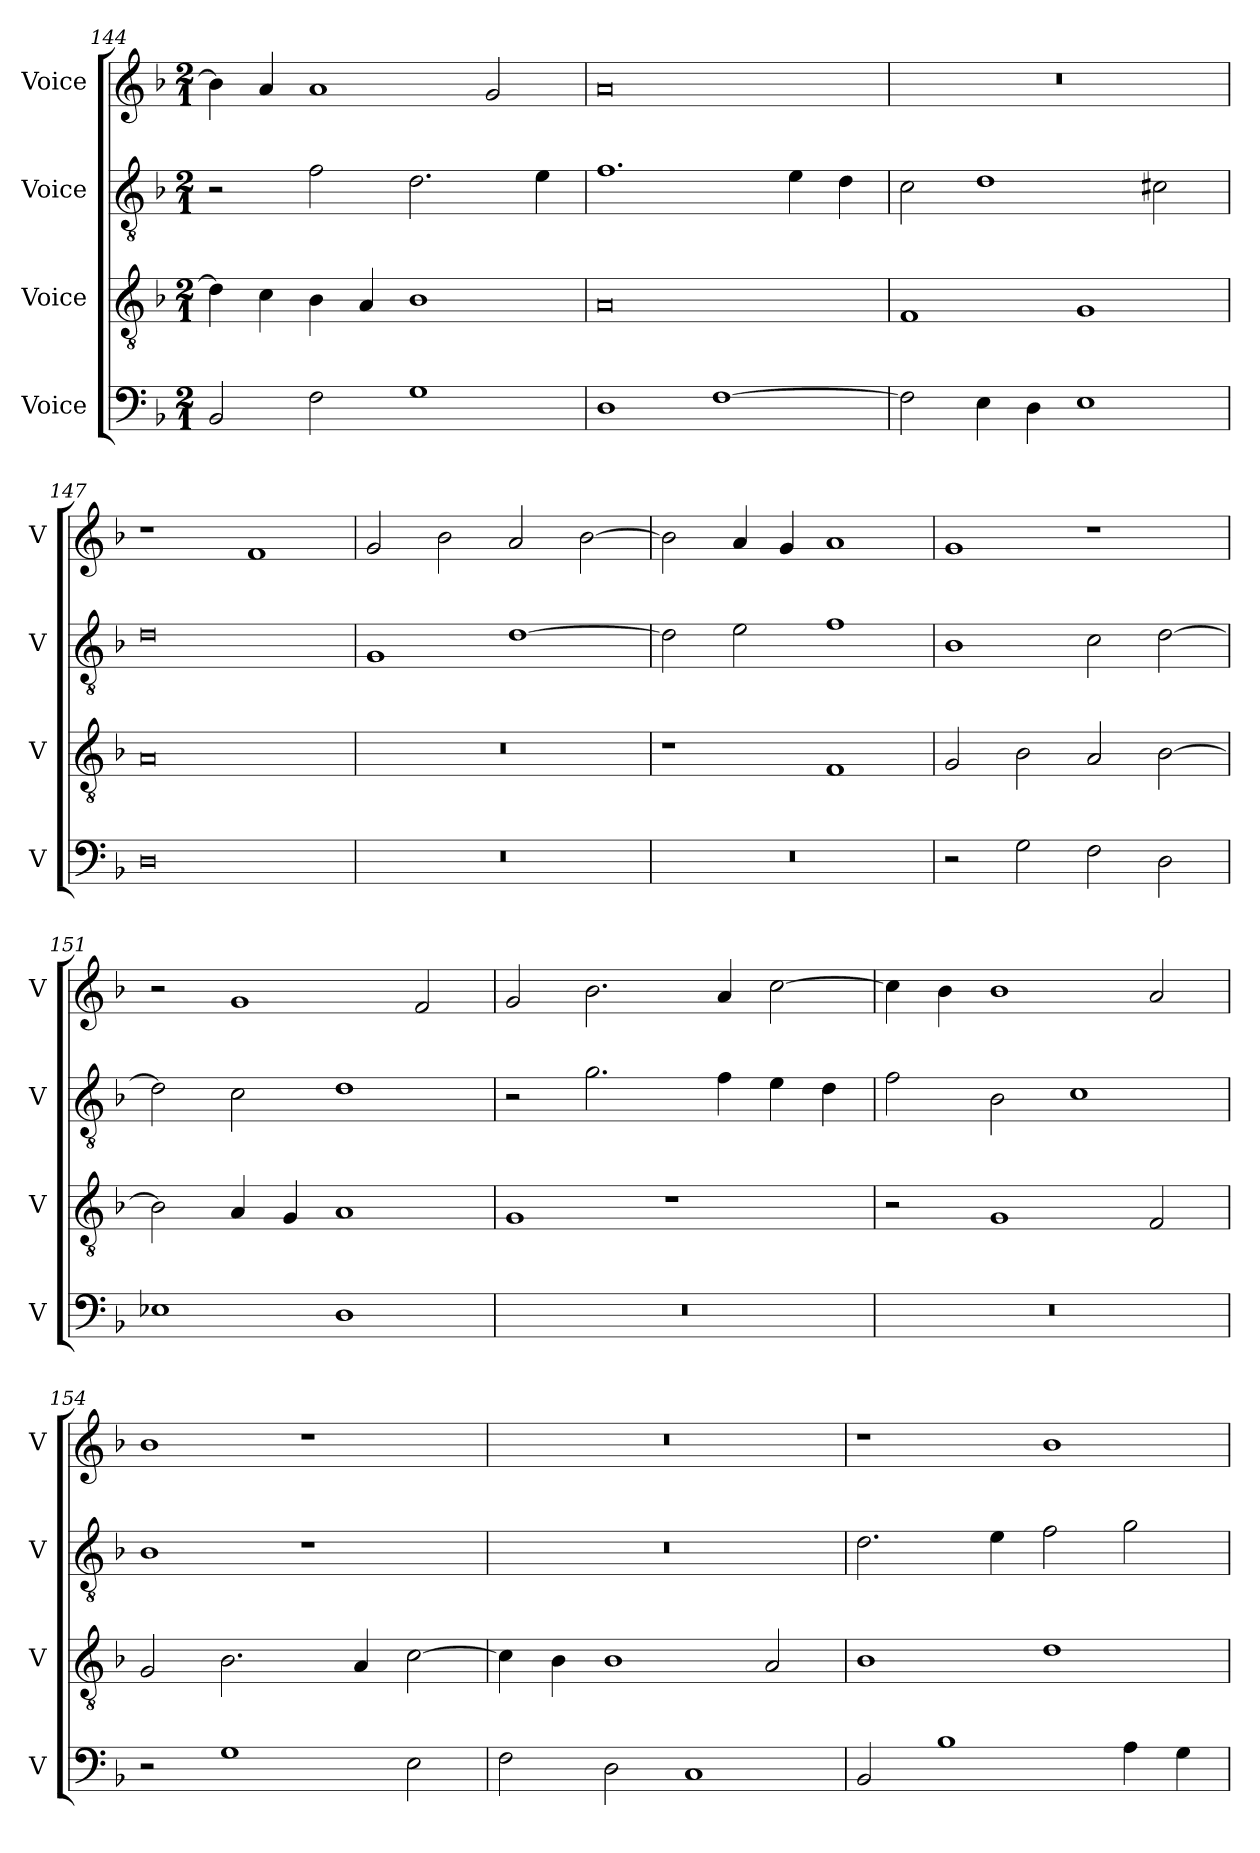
**kern	**kern	**kern	**kern
*part4	*part3	*part2	*part1
*staff4	*staff3	*staff2	*staff1
*I"Voice	*I"Voice	*I"Voice	*I"Voice
*I'V	*I'V	*I'V	*I'V
*clefF4	*clefGv2	*clefGv2	*clefG2
*k[b-]	*k[b-]	*k[b-]	*k[b-]
*M2/1	*M2/1	*M2/1	*M2/1
=144	=144	=144	=144
2BB-/	4d\]	2r	4b-\]
.	4c\	.	4a/
2F\	4B-\	2f\	1a
.	4A/	.	.
1G	1B-	2.d\	.
.	.	.	2g/
.	.	4e\	.
=145	=145	=145	=145
1D	0A	1.f	0a
[1F	.	.	.
.	.	4e\	.
.	.	4d\	.
=146	=146	=146	=146
2F\]	1F	2c\	0r
4E\	.	1d	.
4D\	.	.	.
1E	1G	.	.
.	.	2c#X\	.
=147	=147	=147	=147
0D	0A	0d	1r
.	.	.	1f
!!LO:LB:g=z
=148	=148	=148	=148
0r	0r	1G	2g/
.	.	.	2b-\
.	.	[1d	2a/
.	.	.	[2b-\
=149	=149	=149	=149
0r	1r	2d\]	2b-\]
.	.	2e\	4a/
.	.	.	4g/
.	1F	1f	1a
=150	=150	=150	=150
2r	2G/	1B-	1g
2G\	2B-\	.	.
2F\	2A/	2c\	1r
2D\	[2B-\	[2d\	.
=151	=151	=151	=151
1E-X	2B-\]	2d\]	2r
.	4A/	2c\	1g
.	4G/	.	.
1D	1A	1d	.
.	.	.	2f/
=152	=152	=152	=152
0r	1G	2r	2g/
.	.	2.g\	2.b-\
.	1r	.	.
.	.	4f\	4a/
.	.	4e\	[2cc\
.	.	4d\	.
=153	=153	=153	=153
0r	2r	2f\	4cc\]
.	.	.	4b-\
.	1G	2B-\	1b-
.	.	1c	.
.	2F/	.	2a/
=154	=154	=154	=154
2r	2G/	1B-	1b-
1G	2.B-\	.	.
.	.	1r	1r
.	4A/	.	.
2E\	[2c\	.	.
!!LO:PB:g=z
=155	=155	=155	=155
2F\	4c\]	0r	0r
.	4B-\	.	.
2D\	1B-	.	.
1C	.	.	.
.	2A/	.	.
=156	=156	=156	=156
2BB-/	1B-	2.d\	1r
1B-	.	.	.
.	.	4e\	.
.	1d	2f\	1b-
4A\	.	2g\	.
4G\	.	.	.
=	=	=	=
*-	*-	*-	*-
